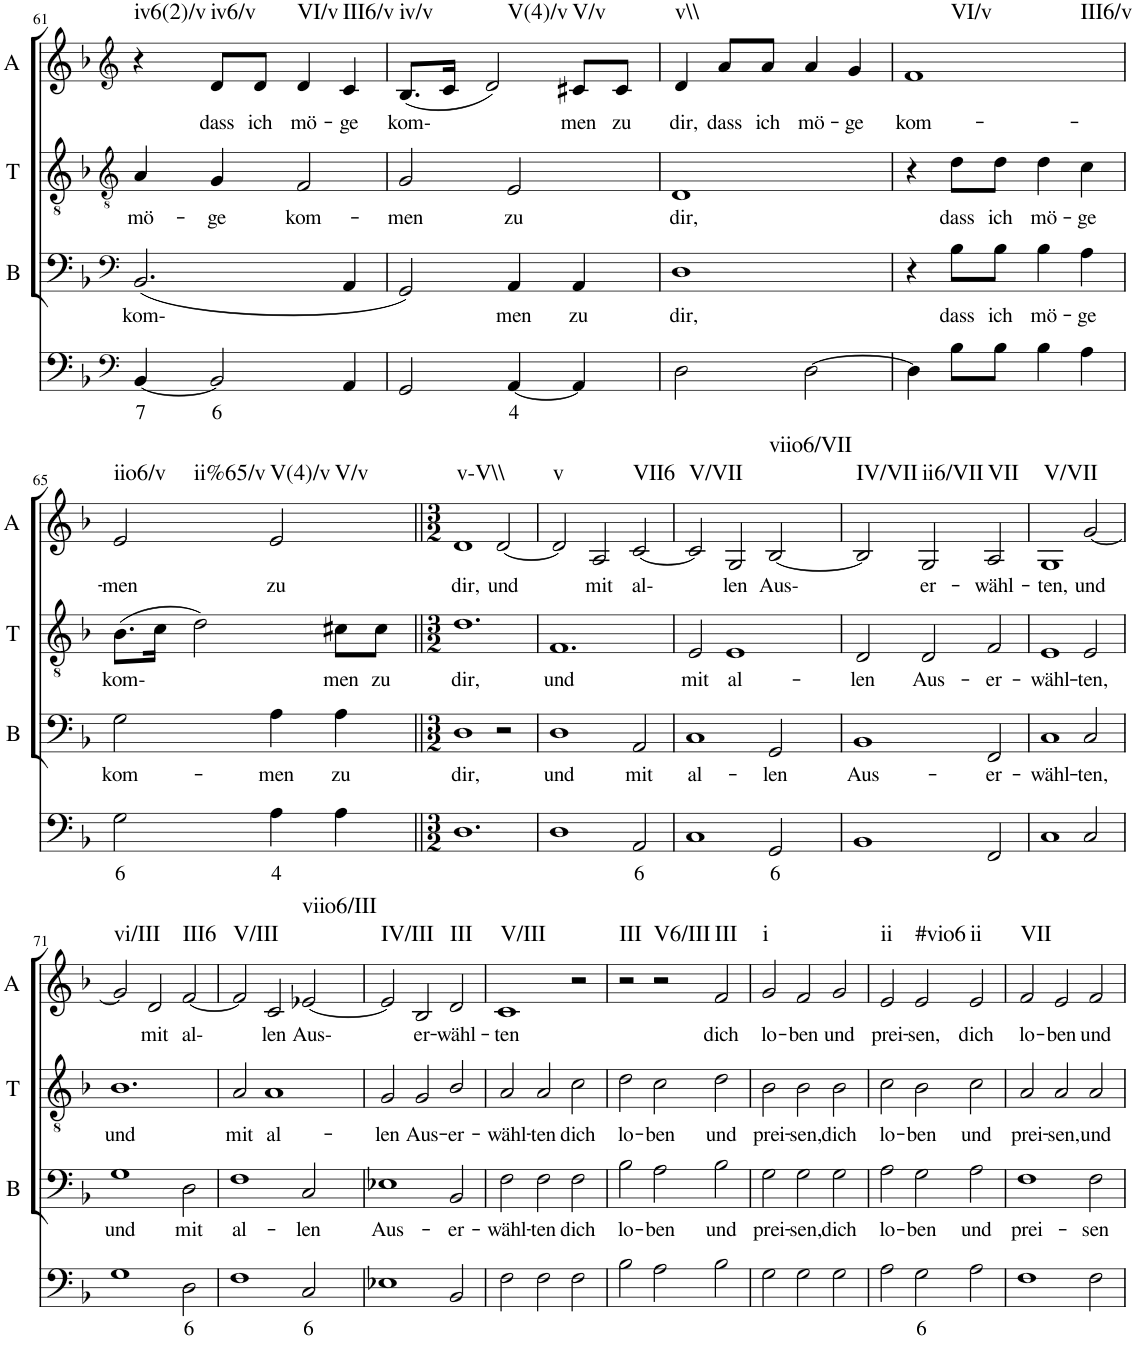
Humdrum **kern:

**kern	**text	**kern	**text	**kern	**text	**kern	**text	**harte
*part4	*part4	*part3	*part3	*part2	*part2	*part1	*part1	*part1
*staff4	*staff4	*staff3	*staff3	*staff2	*staff2	*staff1	*staff1	*
*I"Continuo	*	*I"Bass	*	*I"Tenor	*	*I"Alto	*	*
*	*	*I'B	*	*I'T	*	*I'A	*	*
!!LO:PB:g=z
*clefF4	*	*clefF4	*	*clefGv2	*	*clefG2	*	*
*k[b-]	*	*k[b-]	*	*k[b-]	*	*k[b-]	*	*
*M4/4	*	*M4/4	*	*M4/4	*	*M4/4	*	*
=61	=61	=61	=61	=61	=61	=61	=61	=61
!	!LO:LY:b	!	!LO:LY:b	!	!LO:LY:b	!	!	!LO:H:kt=iv6(2)/v
[4BB-/	7	(2.BB-/	kom-	4A/	mö-	4r	.	N
!	!LO:LY:b	!	!	!	!LO:LY:b	!	!LO:LY:b	!LO:H:kt=iv6/v
2BB-/]	6	.	.	4G/	ge	8d/L	dass	N
!	!	!	!	!	!	!	!LO:LY:b	!
.	.	.	.	.	.	8d/J	ich	.
!	!	!	!	!	!LO:LY:b	!	!LO:LY:b	!LO:H:kt=VI/v
.	.	.	.	2F/	kom-	4d/	mö-	N
!	!	!	!	!	!	!	!LO:LY:b	!LO:H:kt=III6/v
4AA/	.	4AA/	.	.	.	4c/	ge	N
=62	=62	=62	=62	=62	=62	=62	=62	=62
!	!	!	!	!	!LO:LY:b	!	!LO:LY:b	!LO:H:kt=iv/v
2GG/	.	2GG/)	.	2G/	men	(8.B-/L	kom-	N
.	.	.	.	.	.	16c/Jk	.	.
!	!	!	!	!	!	!	!	!LO:H:kt=V(4)/v
.	.	.	.	.	.	2d/)	.	N
!	!LO:LY:b	!	!LO:LY:b	!	!LO:LY:b	!	!	!
[4AA/	4	4AA/	men	2E/	zu	.	.	.
!	!	!	!LO:LY:b	!	!	!	!LO:LY:b	!LO:H:kt=V/v
4AA/]	.	4AA/	zu	.	.	8c#X/L	men	N
!	!	!	!	!	!	!	!LO:LY:b	!
.	.	.	.	.	.	8c#/J	zu	.
=63	=63	=63	=63	=63	=63	=63	=63	=63
!	!	!	!LO:LY:b	!	!LO:LY:b	!	!LO:LY:b	!LO:H:kt=v\\
2D\	.	1D	dir,	1D	dir,	4d/	dir,	N
!	!	!	!	!	!	!	!LO:LY:b	!
.	.	.	.	.	.	8a/L	dass	.
!	!	!	!	!	!	!	!LO:LY:b	!
.	.	.	.	.	.	8a/J	ich	.
!	!	!	!	!	!	!	!LO:LY:b	!
[2D\	.	.	.	.	.	4a/	mö-	.
!	!	!	!	!	!	!	!LO:LY:b	!
.	.	.	.	.	.	4g/	ge	.
=64	=64	=64	=64	=64	=64	=64	=64	=64
!	!	!	!	!	!	!	!LO:LY:b	!LO:H:n=1:kt=VI/v
!	!	!	!	!	!	!	!	!LO:H:n=2:kt=III6/v
4D\]	.	4r	.	4r	.	1f	kom-	N N
!	!	!	!LO:LY:b	!	!LO:LY:b	!	!	!
8B-\L	.	8B-\L	dass	8d\L	dass	.	.	.
!	!	!	!LO:LY:b	!	!LO:LY:b	!	!	!
8B-\J	.	8B-\J	ich	8d\J	ich	.	.	.
!	!	!	!LO:LY:b	!	!LO:LY:b	!	!	!
4B-\	.	4B-\	mö-	4d\	mö-	.	.	.
!	!	!	!LO:LY:b	!	!LO:LY:b	!	!	!
4A\	.	4A\	ge	4c\	ge	.	.	.
!!LO:LB:g=z
=65	=65	=65	=65	=65	=65	=65	=65	=65
!	!LO:LY:b	!	!LO:LY:b	!	!LO:LY:b	!	!LO:LY:b	!LO:H:n=1:kt=iio6/v
!	!	!	!	!	!	!	!	!LO:H:n=2:kt=ii%65/v
2G\	6	2G\	kom-	(8.B-\L	kom-	2e/	men	N N
.	.	.	.	16c\Jk	.	.	.	.
.	.	.	.	2d\)	.	.	.	.
!	!LO:LY:b	!	!LO:LY:b	!	!	!	!LO:LY:b	!LO:H:n=1:kt=V(4)/v
!	!	!	!	!	!	!	!	!LO:H:n=2:kt=V/v
4A\	4	4A\	men	.	.	2e/	zu	N N
!	!	!	!LO:LY:b	!	!LO:LY:b	!	!	!
4A\	.	4A\	zu	8c#X\L	men	.	.	.
!	!	!	!	!	!LO:LY:b	!	!	!
.	.	.	.	8c#\J	zu	.	.	.
=66||	=66||	=66||	=66||	=66||	=66||	=66||	=66||	=66||
*M3/2	*	*M3/2	*	*M3/2	*	*M3/2	*	*
!	!	!	!LO:LY:b	!	!LO:LY:b	!	!LO:LY:b	!LO:H:kt=v-V\\
1.D	.	1D	dir,	1.d	dir,	1d	dir,	N
!	!	!	!	!	!	!	!LO:LY:b	!
.	.	2r	.	.	.	[2d/	und	.
=67	=67	=67	=67	=67	=67	=67	=67	=67
!	!	!	!LO:LY:b	!	!LO:LY:b	!	!	!LO:H:kt=v
1D	.	1D	und	1.F	und	2d/]	.	N
!	!	!	!	!	!	!	!LO:LY:b	!
.	.	.	.	.	.	2A/	mit	.
!	!LO:LY:b	!	!LO:LY:b	!	!	!	!LO:LY:b	!LO:H:kt=VII6
2AA/	6	2AA/	mit	.	.	[2c/	al-	N
=68	=68	=68	=68	=68	=68	=68	=68	=68
!	!	!	!LO:LY:b	!	!LO:LY:b	!	!	!LO:H:kt=V/VII
1C	.	1C	al-	2E/	mit	2c/]	.	N
!	!	!	!	!	!LO:LY:b	!	!LO:LY:b	!
.	.	.	.	1E	al-	2G/	len	.
!	!LO:LY:b	!	!LO:LY:b	!	!	!	!LO:LY:b	!LO:H:kt=viio6/VII
2GG/	6	2GG/	len	.	.	[2B-/	Aus-	N
=69	=69	=69	=69	=69	=69	=69	=69	=69
!	!	!	!LO:LY:b	!	!LO:LY:b	!	!	!LO:H:kt=IV/VII
1BB-	.	1BB-	Aus-	2D/	len	2B-/]	.	N
!	!	!	!	!	!LO:LY:b	!	!LO:LY:b	!LO:H:kt=ii6/VII
.	.	.	.	2D/	Aus-	2G/	er-	N
!	!	!	!LO:LY:b	!	!LO:LY:b	!	!LO:LY:b	!LO:H:kt=VII
2FF/	.	2FF/	er-	2F/	er-	2A/	wähl-	N
=70	=70	=70	=70	=70	=70	=70	=70	=70
!	!	!	!LO:LY:b	!	!LO:LY:b	!	!LO:LY:b	!LO:H:kt=V/VII
1C	.	1C	wähl-	1E	wähl-	1G	ten,	N
!	!	!	!LO:LY:b	!	!LO:LY:b	!	!LO:LY:b	!
2C/	.	2C/	ten,	2E/	ten,	[2g/	und	.
!!LO:LB:g=z
=71	=71	=71	=71	=71	=71	=71	=71	=71
!	!	!	!LO:LY:b	!	!LO:LY:b	!	!	!LO:H:kt=vi/III
1G	.	1G	und	1.B-	und	2g/]	.	N
!	!	!	!	!	!	!	!LO:LY:b	!
.	.	.	.	.	.	2d/	mit	.
!	!LO:LY:b	!	!LO:LY:b	!	!	!	!LO:LY:b	!LO:H:kt=III6
2D\	6	2D\	mit	.	.	[2f/	al-	N
=72	=72	=72	=72	=72	=72	=72	=72	=72
!	!	!	!LO:LY:b	!	!LO:LY:b	!	!	!LO:H:kt=V/III
1F	.	1F	al-	2A/	mit	2f/]	.	N
!	!	!	!	!	!LO:LY:b	!	!LO:LY:b	!
.	.	.	.	1A	al-	2c/	len	.
!	!LO:LY:b	!	!LO:LY:b	!	!	!	!LO:LY:b	!LO:H:kt=viio6/III
2C/	6	2C/	len	.	.	[2e-X/	Aus-	N
=73	=73	=73	=73	=73	=73	=73	=73	=73
!	!	!	!LO:LY:b	!	!LO:LY:b	!	!	!LO:H:kt=IV/III
1E-X	.	1E-X	Aus-	2G/	len	2e-/]	.	N
!	!	!	!	!	!LO:LY:b	!	!LO:LY:b	!
.	.	.	.	2G/	Aus-	2B-/	er-	.
!	!	!	!LO:LY:b	!	!LO:LY:b	!	!LO:LY:b	!LO:H:kt=III
2BB-/	.	2BB-/	er-	2B-/	er-	2d/	wähl-	N
=74	=74	=74	=74	=74	=74	=74	=74	=74
!	!	!	!LO:LY:b	!	!LO:LY:b	!	!LO:LY:b	!LO:H:kt=V/III
2F\	.	2F\	wähl-	2A/	wähl-	1c	ten	N
!	!	!	!LO:LY:b	!	!LO:LY:b	!	!	!
2F\	.	2F\	ten	2A/	ten	.	.	.
!	!	!	!LO:LY:b	!	!LO:LY:b	!	!	!
2F\	.	2F\	dich	2c\	dich	2r	.	.
=75	=75	=75	=75	=75	=75	=75	=75	=75
!	!	!	!LO:LY:b	!	!LO:LY:b	!	!	!LO:H:kt=III
2B-\	.	2B-\	lo-	2d\	lo-	2r	.	N
!	!	!	!LO:LY:b	!	!LO:LY:b	!	!	!LO:H:kt=V6/III
2A\	.	2A\	ben	2c\	ben	2r	.	N
!	!	!	!LO:LY:b	!	!LO:LY:b	!	!LO:LY:b	!LO:H:kt=III
2B-\	.	2B-\	und	2d\	und	2f/	dich	N
=76	=76	=76	=76	=76	=76	=76	=76	=76
!	!	!	!LO:LY:b	!	!LO:LY:b	!	!LO:LY:b	!LO:H:kt=i
2G\	.	2G\	prei-	2B-\	prei-	2g/	lo-	N
!	!	!	!LO:LY:b	!	!LO:LY:b	!	!LO:LY:b	!
2G\	.	2G\	sen,	2B-\	sen,	2f/	ben	.
!	!	!	!LO:LY:b	!	!LO:LY:b	!	!LO:LY:b	!
2G\	.	2G\	dich	2B-\	dich	2g/	und	.
=77	=77	=77	=77	=77	=77	=77	=77	=77
!	!	!	!LO:LY:b	!	!LO:LY:b	!	!LO:LY:b	!LO:H:kt=ii
2A\	.	2A\	lo-	2c\	lo-	2e/	prei-	N
!	!LO:LY:b	!	!LO:LY:b	!	!LO:LY:b	!	!LO:LY:b	!LO:H:kt=#vio6
2G\	6	2G\	ben	2B-\	ben	2e/	sen,	N
!	!	!	!LO:LY:b	!	!LO:LY:b	!	!LO:LY:b	!LO:H:kt=ii
2A\	.	2A\	und	2c\	und	2e/	dich	N
=78	=78	=78	=78	=78	=78	=78	=78	=78
!	!	!	!LO:LY:b	!	!LO:LY:b	!	!LO:LY:b	!LO:H:kt=VII
1F	.	1F	prei-	2A/	prei-	2f/	lo-	N
!	!	!	!	!	!LO:LY:b	!	!LO:LY:b	!
.	.	.	.	2A/	sen,	2e/	ben	.
!	!	!	!LO:LY:b	!	!LO:LY:b	!	!LO:LY:b	!
2F\	.	2F\	sen	2A/	und	2f/	und	.
=	=	=	=	=	=	=	=	=
*-	*-	*-	*-	*-	*-	*-	*-	*-
